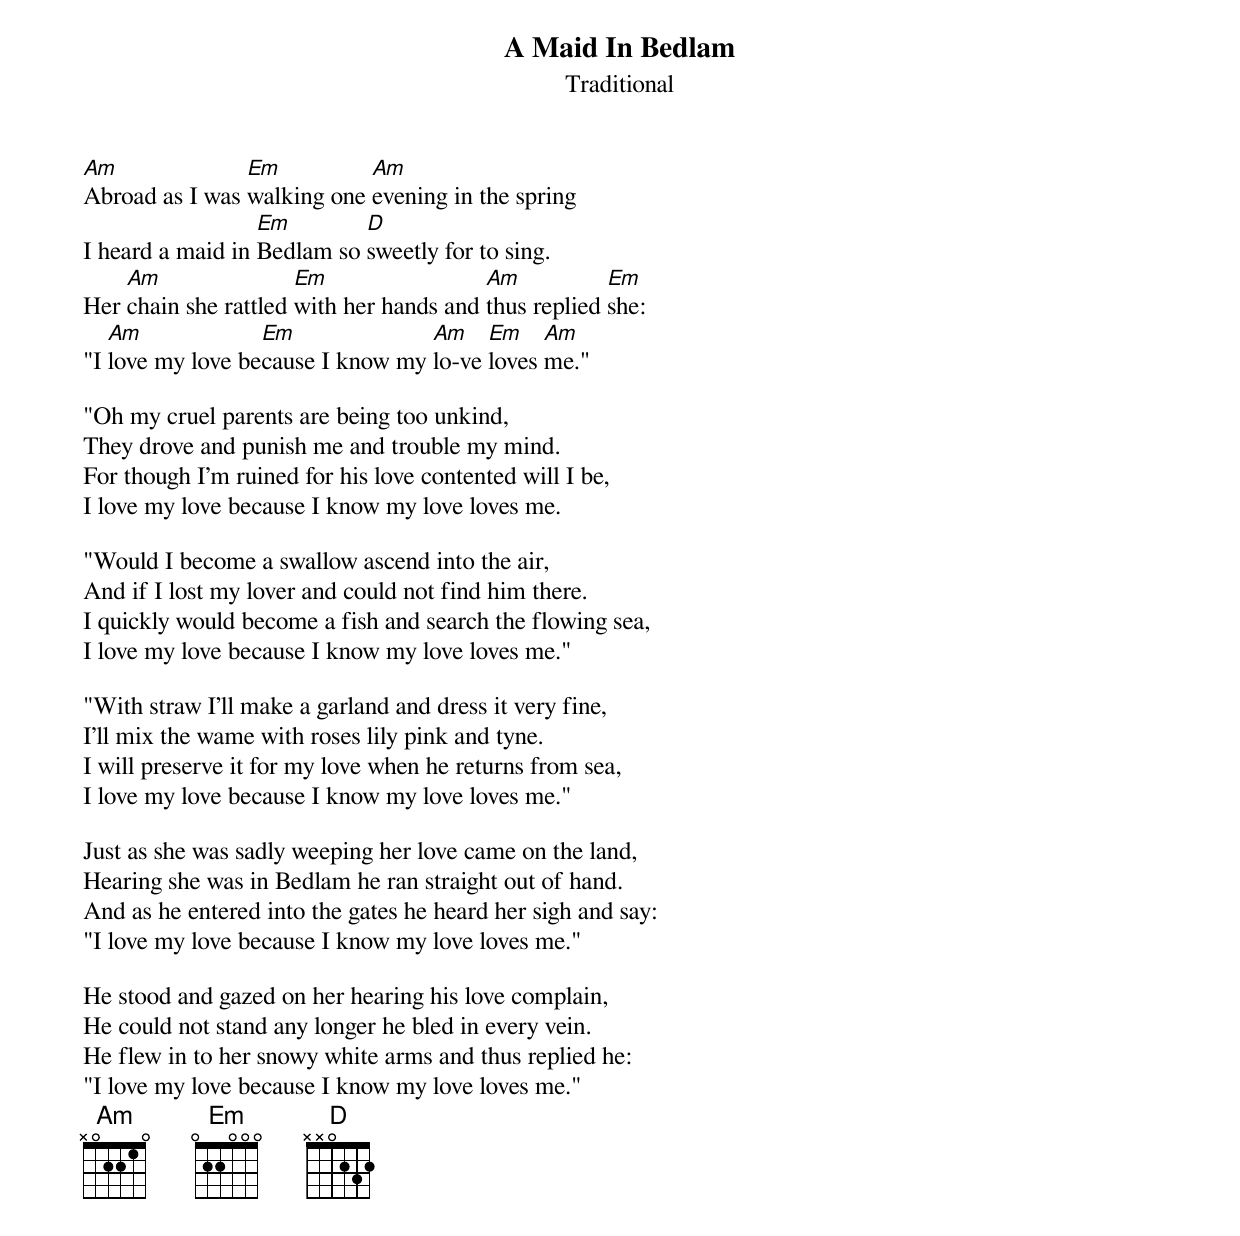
{t:A Maid In Bedlam}
{st:Traditional}

[Am]Abroad as I was [Em]walking one [Am]evening in the spring
I heard a maid in [Em]Bedlam so [D]sweetly for to sing.
Her [Am]chain she rattled [Em]with her hands and [Am]thus replied [Em]she:
"I [Am]love my love be[Em]cause I know my [Am]lo-ve [Em]loves [Am]me."

"Oh my cruel parents are being too unkind,
They drove and punish me and trouble my mind.
For though I’m ruined for his love contented will I be,
I love my love because I know my love loves me.

"Would I become a swallow ascend into the air,
And if I lost my lover and could not find him there.
I quickly would become a fish and search the flowing sea,
I love my love because I know my love loves me."

"With straw I’ll make a garland and dress it very fine,
I’ll mix the wame with roses lily pink and tyne.
I will preserve it for my love when he returns from sea,
I love my love because I know my love loves me."

Just as she was sadly weeping her love came on the land,
Hearing she was in Bedlam he ran straight out of hand.
And as he entered into the gates he heard her sigh and say:
"I love my love because I know my love loves me."

He stood and gazed on her hearing his love complain,
He could not stand any longer he bled in every vein.
He flew in to her snowy white arms and thus replied he:
"I love my love because I know my love loves me."
